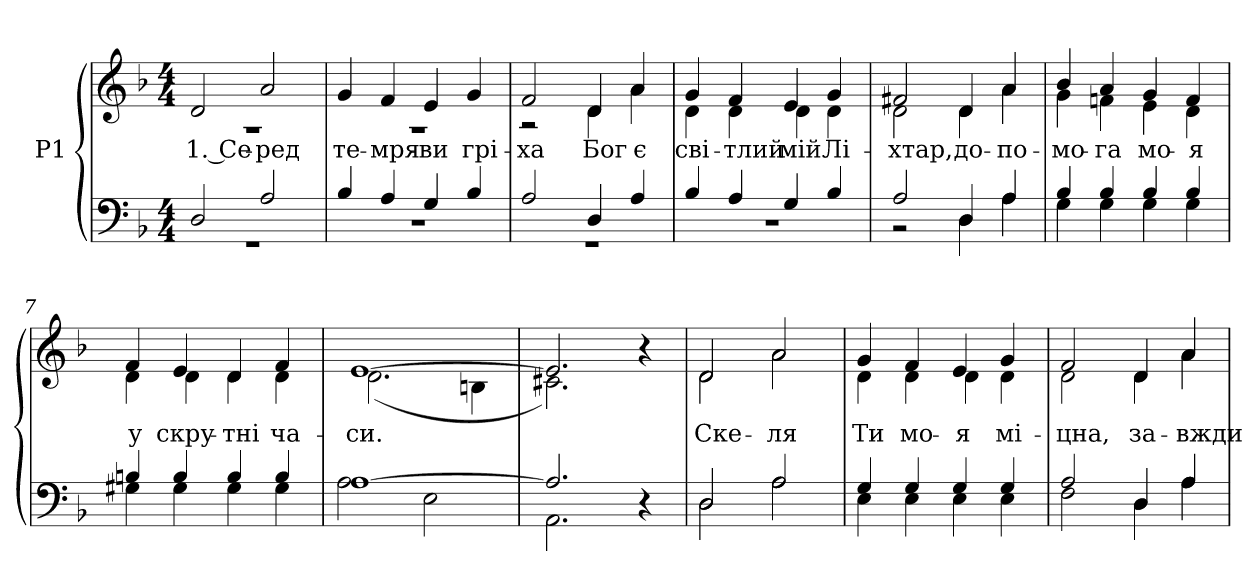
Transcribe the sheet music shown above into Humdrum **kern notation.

**kern	**kern	**text
*part1	*part1	*part1
*staff2	*staff1	*staff1
*I"P1	*	*
!!LO:PB:g=z
*clefF4	*clefG2	*
*k[b-]	*k[b-]	*
*d:	*d:	*
*M4/4	*M4/4	*
=1	=1	=1
*^	*	*
!	!	!LO:TX:a:B:t=Maestoso	!
!	!	!	!LO:LY:b:color=#000000
*	*	*^	*
2Di/	1r	2di/	1r	1. Се-
!	!	!	!	!LO:LY:b:color=#000000
2Ai/	.	2ai/	.	-ред
=2	=2	=2	=2	=2
!	!	!	!	!LO:LY:b:color=#000000
4B-i/	1r	4gi/	1r	те-
!	!	!	!	!LO:LY:b:color=#000000
4Ai/	.	4fi/	.	-мря-
!	!	!	!	!LO:LY:b:color=#000000
4Gi/	.	4ei/	.	-ви
!	!	!	!	!LO:LY:b:color=#000000
4B-i/	.	4gi/	.	грі-
=3	=3	=3	=3	=3
!	!	!	!	!LO:LY:b:color=#000000
2Ai/	1r	2fi/	2r	-ха
!	!	!	!	!LO:LY:b:color=#000000
4Di/	.	4di/	4di\	Бог
!	!	!	!	!LO:LY:b:color=#000000
4Ai/	.	4ai/	4ai\	є
=4	=4	=4	=4	=4
!	!	!	!	!LO:LY:b:color=#000000
4B-i/	1r	4gi/	4di\	сві-
!	!	!	!	!LO:LY:b:color=#000000
4Ai/	.	4fi/	4di\	-тлий
!	!	!	!	!LO:LY:b:color=#000000
4Gi/	.	4ei/	4di\	мій
!	!	!	!	!LO:LY:b:color=#000000
4B-i/	.	4gi/	4di\	Лі-
=5	=5	=5	=5	=5
!	!	!	!	!LO:LY:b:color=#000000
2Ai/	2r	2f#Xi/	2di\	-хтар,
!	!	!	!	!LO:LY:b:color=#000000
4Di/	4Di\	4di/	4di\	до-
!	!	!	!	!LO:LY:b:color=#000000
4Ai/	4Ai\	4ai/	4ai\	-по-
=6	=6	=6	=6	=6
!	!	!	!	!LO:LY:b:color=#000000
4B-i/	4Gi\	4b-i/	4gi\	-мо-
!	!	!	!	!LO:LY:b:color=#000000
4B-i/	4Gi\	4ai/	4fni\	-га
!	!	!	!	!LO:LY:b:color=#000000
4B-i/	4Gi\	4gi/	4ei\	мо-
!	!	!	!	!LO:LY:b:color=#000000
4B-i/	4Gi\	4fi/	4di\	-я
!!LO:LB:g=z	!!
=7	=7	=7	=7	=7
!	!	!	!	!LO:LY:b:color=#000000
4Bni/	4G#Xi\	4fi/	4di\	у
!	!	!	!	!LO:LY:b:color=#000000
4Bi/	4G#i\	4ei/	4di\	скру-
!	!	!	!	!LO:LY:b:color=#000000
4Bi/	4G#i\	4di/	4di\	-тні
!	!	!	!	!LO:LY:b:color=#000000
4Bi/	4G#i\	4fi/	4di\	ча-
=8	=8	=8	=8	=8
!	!	!	!	!LO:LY:b:color=#000000
[>1Ai	2Ai\	[>1ei	(2.di\	-си.
.	2Ei\	.	.	.
.	.	.	4Bni\	.
=9	=9	=9	=9	=9
2.Ai/]	2.AAi\	2.ei/]	2.c#Xi\)	.
4r	4ryy	4r	4ryy	.
=10	=10	=10	=10	=10
!	!	!	!	!LO:LY:b:color=#000000
2Di/	2Di\	2di/	2di\	Ске-
!	!	!	!	!LO:LY:b:color=#000000
2Ai/	2Ai\	2ai/	2ai\	-ля
=11	=11	=11	=11	=11
!	!	!	!	!LO:LY:b:color=#000000
4Gi/	4Ei\	4gi/	4di\	Ти
!	!	!	!	!LO:LY:b:color=#000000
4Gi/	4Ei\	4fi/	4di\	мо-
!	!	!	!	!LO:LY:b:color=#000000
4Gi/	4Ei\	4ei/	4di\	-я
!	!	!	!	!LO:LY:b:color=#000000
4Gi/	4Ei\	4gi/	4di\	мі-
=12	=12	=12	=12	=12
!	!	!	!	!LO:LY:b:color=#000000
2Ai/	2Fi\	2fi/	2di\	-цна,
!	!	!	!	!LO:LY:b:color=#000000
4Di/	4Di\	4di/	4di\	за-
!	!	!	!	!LO:LY:b:color=#000000
4Ai/	4Ai\	4ai/	4ai\	-вжди
*v	*v	*	*	*
*	*v	*v	*
=	=	=
*-	*-	*-
